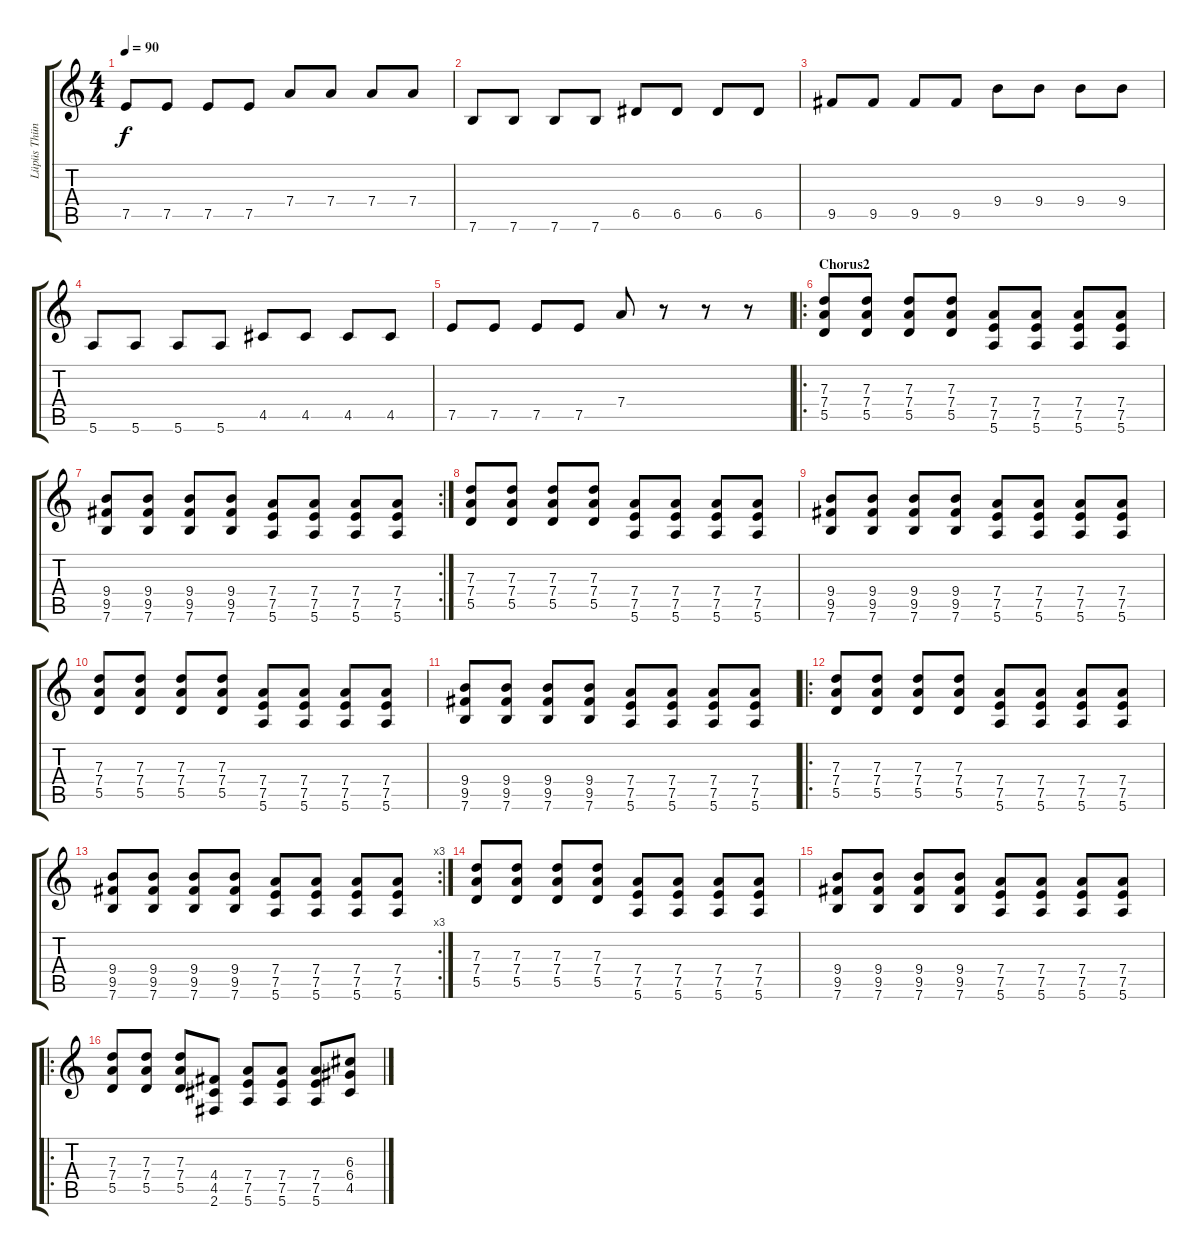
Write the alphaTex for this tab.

\track ("Lüpüs Thünder" "Lüpüs Thün") {instrument electricguitarclean}
\staff {score tabs}
\tuning (E4 B3 G3 D3 A2 E2) {hide}
\ts (4 4)
\tempo 90
\clef g2
\ks c
7.5.8{dy f} 7.5.8 7.5.8 7.5.8 7.4.8 7.4.8 7.4.8 7.4.8 |
7.6.8 7.6.8 7.6.8 7.6.8 6.5.8 6.5.8 6.5.8 6.5.8 |
9.5.8 9.5.8 9.5.8 9.5.8 9.4.8 9.4.8 9.4.8 9.4.8 |
5.6.8 5.6.8 5.6.8 5.6.8 4.5.8 4.5.8 4.5.8 4.5.8 |
7.5.8 7.5.8 7.5.8 7.5.8 7.4.8 r.8 r.8 r.8 |
\ro
\section ("" "Chorus2")
(7.3 7.4 5.5).8{instrument distortionguitar} (7.3 7.4 5.5).8 (7.3 7.4 5.5).8 (7.3 7.4 5.5).8 (7.4 7.5 5.6).8 (7.4 7.5 5.6).8 (7.4 7.5 5.6).8 (7.4 7.5 5.6).8 |
\rc 2
(9.4 9.5 7.6).8 (9.4 9.5 7.6).8 (9.4 9.5 7.6).8 (9.4 9.5 7.6).8 (7.4 7.5 5.6).8 (7.4 7.5 5.6).8 (7.4 7.5 5.6).8 (7.4 7.5 5.6).8 |
(7.3 7.4 5.5).8 (7.3 7.4 5.5).8 (7.3 7.4 5.5).8 (7.3 7.4 5.5).8 (7.4 7.5 5.6).8 (7.4 7.5 5.6).8 (7.4 7.5 5.6).8 (7.4 7.5 5.6).8 |
(9.4 9.5 7.6).8 (9.4 9.5 7.6).8 (9.4 9.5 7.6).8 (9.4 9.5 7.6).8 (7.4 7.5 5.6).8 (7.4 7.5 5.6).8 (7.4 7.5 5.6).8 (7.4 7.5 5.6).8 |
(7.3 7.4 5.5).8 (7.3 7.4 5.5).8 (7.3 7.4 5.5).8 (7.3 7.4 5.5).8 (7.4 7.5 5.6).8 (7.4 7.5 5.6).8 (7.4 7.5 5.6).8 (7.4 7.5 5.6).8 |
(9.4 9.5 7.6).8 (9.4 9.5 7.6).8 (9.4 9.5 7.6).8 (9.4 9.5 7.6).8 (7.4 7.5 5.6).8 (7.4 7.5 5.6).8 (7.4 7.5 5.6).8 (7.4 7.5 5.6).8 |
\ro
(7.3 7.4 5.5).8{instrument distortionguitar} (7.3 7.4 5.5).8 (7.3 7.4 5.5).8 (7.3 7.4 5.5).8 (7.4 7.5 5.6).8 (7.4 7.5 5.6).8 (7.4 7.5 5.6).8 (7.4 7.5 5.6).8 |
\rc 3
(9.4 9.5 7.6).8 (9.4 9.5 7.6).8 (9.4 9.5 7.6).8 (9.4 9.5 7.6).8 (7.4 7.5 5.6).8 (7.4 7.5 5.6).8 (7.4 7.5 5.6).8 (7.4 7.5 5.6).8 |
(7.3 7.4 5.5).8{instrument distortionguitar} (7.3 7.4 5.5).8 (7.3 7.4 5.5).8 (7.3 7.4 5.5).8 (7.4 7.5 5.6).8 (7.4 7.5 5.6).8 (7.4 7.5 5.6).8 (7.4 7.5 5.6).8 |
(9.4 9.5 7.6).8 (9.4 9.5 7.6).8 (9.4 9.5 7.6).8 (9.4 9.5 7.6).8 (7.4 7.5 5.6).8 (7.4 7.5 5.6).8 (7.4 7.5 5.6).8 (7.4 7.5 5.6).8 |
\ro
(7.3 7.4 5.5).8{instrument distortionguitar} (7.3 7.4 5.5).8 (7.3 7.4 5.5).8 (4.4 4.5 2.6).8 (7.4 7.5 5.6).8 (7.4 7.5 5.6).8 (7.4 7.5 5.6).8 (6.3 6.4 4.5).8
